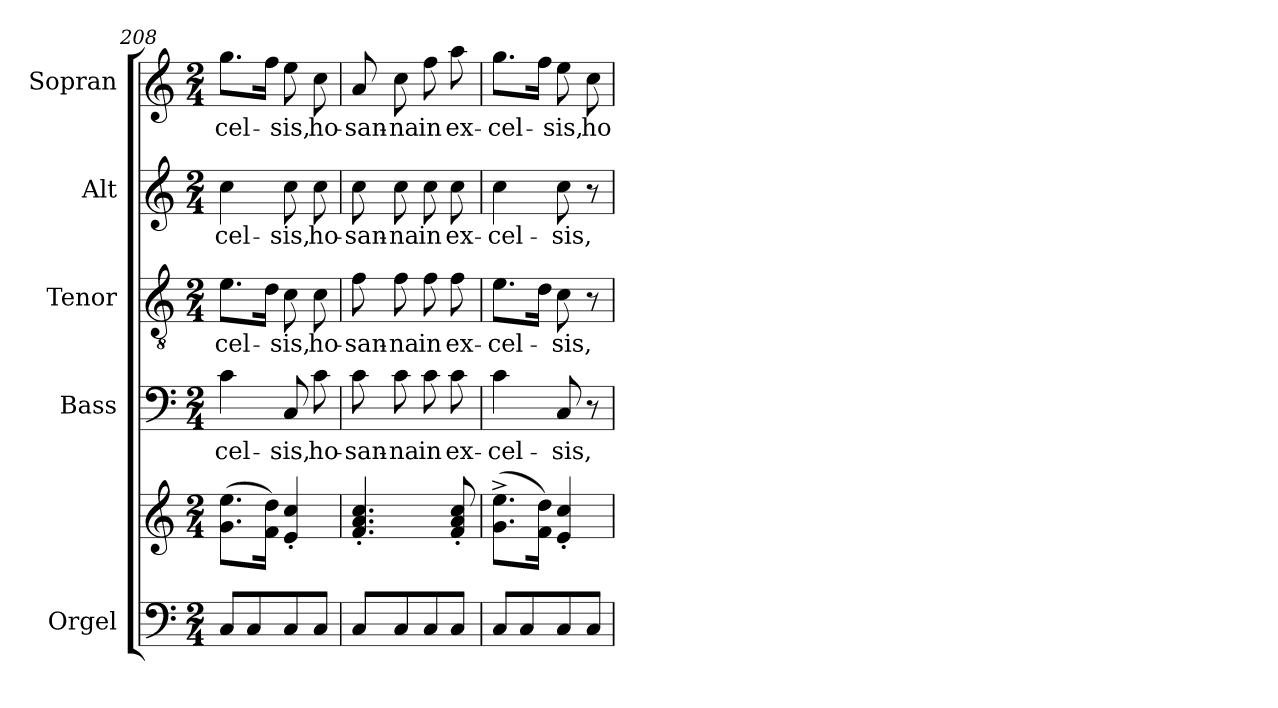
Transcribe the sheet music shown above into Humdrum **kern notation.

**kern	**kern	**kern	**text	**kern	**text	**kern	**text	**kern	**text
*part5	*part5	*part4	*part4	*part3	*part3	*part2	*part2	*part1	*part1
*staff6	*staff5	*staff4	*staff4	*staff3	*staff3	*staff2	*staff2	*staff1	*staff1
*I"Orgel	*	*I"Bass	*	*I"Tenor	*	*I"Alt	*	*I"Sopran	*
*I'Org.	*	*I'B.	*	*I'T.	*	*I'A.	*	*I'S.	*
*clefF4	*clefG2	*clefF4	*	*clefGv2	*	*clefG2	*	*clefG2	*
*k[]	*k[]	*k[]	*	*k[]	*	*k[]	*	*k[]	*
*C:	*C:	*C:	*	*C:	*	*C:	*	*C:	*
*M2/4	*M2/4	*M2/4	*	*M2/4	*	*M2/4	*	*M2/4	*
=208	=208	=208	=208	=208	=208	=208	=208	=208	=208
!	!	!	!LO:LY:b	!	!LO:LY:b	!	!LO:LY:b	!	!LO:LY:b
8C/L	(>8.g\ 8.ee\L	4c\	-cel-	8.e\L	-cel-	4cc\	-cel-	8.gg\L	-cel-
8C/	.	.	.	.	.	.	.	.	.
.	16f\ 16dd\Jk)	.	.	16d\Jk	.	.	.	16ff\Jk	.
!	!	!	!LO:LY:b	!	!LO:LY:b	!	!LO:LY:b	!	!LO:LY:b
8C/	4e/'< 4cc/'<	8C/	-sis,	8c\	-sis,	8cc\	-sis,	8ee\	-sis,
!	!	!	!LO:LY:b	!	!LO:LY:b	!	!LO:LY:b	!	!LO:LY:b
8C/J	.	8c\	ho-	8c\	ho-	8cc\	ho-	8cc\	ho-
=209	=209	=209	=209	=209	=209	=209	=209	=209	=209
!	!	!	!LO:LY:b	!	!LO:LY:b	!	!LO:LY:b	!	!LO:LY:b
8C/L	4.f/'< 4.a/'< 4.cc/'<	8c\	-san-	8f\	-san-	8cc\	-san-	8a/	-san-
!	!	!	!LO:LY:b	!	!LO:LY:b	!	!LO:LY:b	!	!LO:LY:b
8C/	.	8c\	-na	8f\	-na	8cc\	-na	8cc\	-na
!	!	!	!LO:LY:b	!	!LO:LY:b	!	!LO:LY:b	!	!LO:LY:b
8C/	.	8c\	in	8f\	in	8cc\	in	8ff\	in
!	!	!	!LO:LY:b	!	!LO:LY:b	!	!LO:LY:b	!	!LO:LY:b
8C/J	8f/'< 8a/'< 8cc/'<	8c\	ex-	8f\	ex-	8cc\	ex-	8aa\	ex-
=210	=210	=210	=210	=210	=210	=210	=210	=210	=210
!	!	!	!LO:LY:b	!	!LO:LY:b	!	!LO:LY:b	!	!LO:LY:b
8C/L	(>8.g\^> 8.ee\^>L	4c\	-cel-	8.e\L	-cel-	4cc\	-cel-	8.gg\L	-cel-
8C/	.	.	.	.	.	.	.	.	.
.	16f\ 16dd\Jk)	.	.	16d\Jk	.	.	.	16ff\Jk	.
!	!	!	!LO:LY:b	!	!LO:LY:b	!	!LO:LY:b	!	!LO:LY:b
8C/	4e/'< 4cc/'<	8C/	-sis,	8c\	-sis,	8cc\	-sis,	8ee\	-sis,
!	!	!	!	!	!	!	!	!	!LO:LY:b
8C/J	.	8r	.	8r	.	8r	.	8cc\	ho-
=	=	=	=	=	=	=	=	=	=
*-	*-	*-	*-	*-	*-	*-	*-	*-	*-
